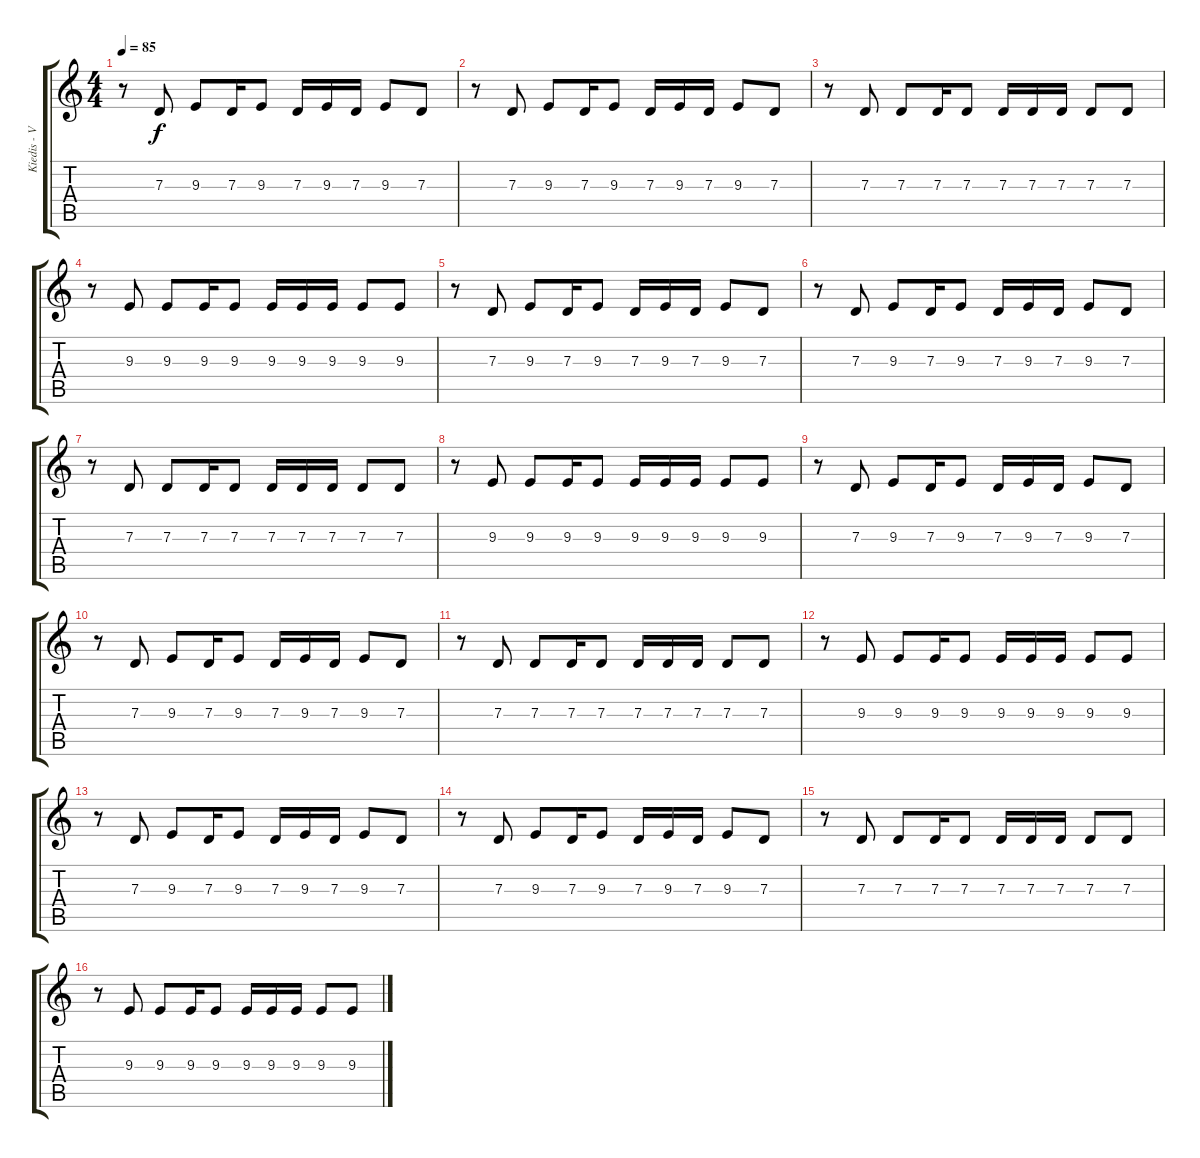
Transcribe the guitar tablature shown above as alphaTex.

\track ("Kiedis - Voice" "Kiedis - V") {instrument bassoon}
\staff {score tabs}
\tuning (E4 B3 G3 D3 A2 E2) {hide}
\ts (4 4)
\tempo 85
\clef g2
\ks c
r.8{dy f} 7.3.8 9.3.8 7.3.16 9.3.8 7.3.16 9.3.16 7.3.16 9.3.8 7.3.8 |
r.8 7.3.8 9.3.8 7.3.16 9.3.8 7.3.16 9.3.16 7.3.16 9.3.8 7.3.8 |
r.8 7.3.8 7.3.8 7.3.16 7.3.8 7.3.16 7.3.16 7.3.16 7.3.8 7.3.8 |
r.8 9.3.8 9.3.8 9.3.16 9.3.8 9.3.16 9.3.16 9.3.16 9.3.8 9.3.8 |
r.8 7.3.8 9.3.8 7.3.16 9.3.8 7.3.16 9.3.16 7.3.16 9.3.8 7.3.8 |
r.8 7.3.8 9.3.8 7.3.16 9.3.8 7.3.16 9.3.16 7.3.16 9.3.8 7.3.8 |
r.8 7.3.8 7.3.8 7.3.16 7.3.8 7.3.16 7.3.16 7.3.16 7.3.8 7.3.8 |
r.8 9.3.8 9.3.8 9.3.16 9.3.8 9.3.16 9.3.16 9.3.16 9.3.8 9.3.8 |
r.8 7.3.8 9.3.8 7.3.16 9.3.8 7.3.16 9.3.16 7.3.16 9.3.8 7.3.8 |
r.8 7.3.8 9.3.8 7.3.16 9.3.8 7.3.16 9.3.16 7.3.16 9.3.8 7.3.8 |
r.8 7.3.8 7.3.8 7.3.16 7.3.8 7.3.16 7.3.16 7.3.16 7.3.8 7.3.8 |
r.8 9.3.8 9.3.8 9.3.16 9.3.8 9.3.16 9.3.16 9.3.16 9.3.8 9.3.8 |
r.8 7.3.8 9.3.8 7.3.16 9.3.8 7.3.16 9.3.16 7.3.16 9.3.8 7.3.8 |
r.8 7.3.8 9.3.8 7.3.16 9.3.8 7.3.16 9.3.16 7.3.16 9.3.8 7.3.8 |
r.8 7.3.8 7.3.8 7.3.16 7.3.8 7.3.16 7.3.16 7.3.16 7.3.8 7.3.8 |
r.8 9.3.8 9.3.8 9.3.16 9.3.8 9.3.16 9.3.16 9.3.16 9.3.8 9.3.8
